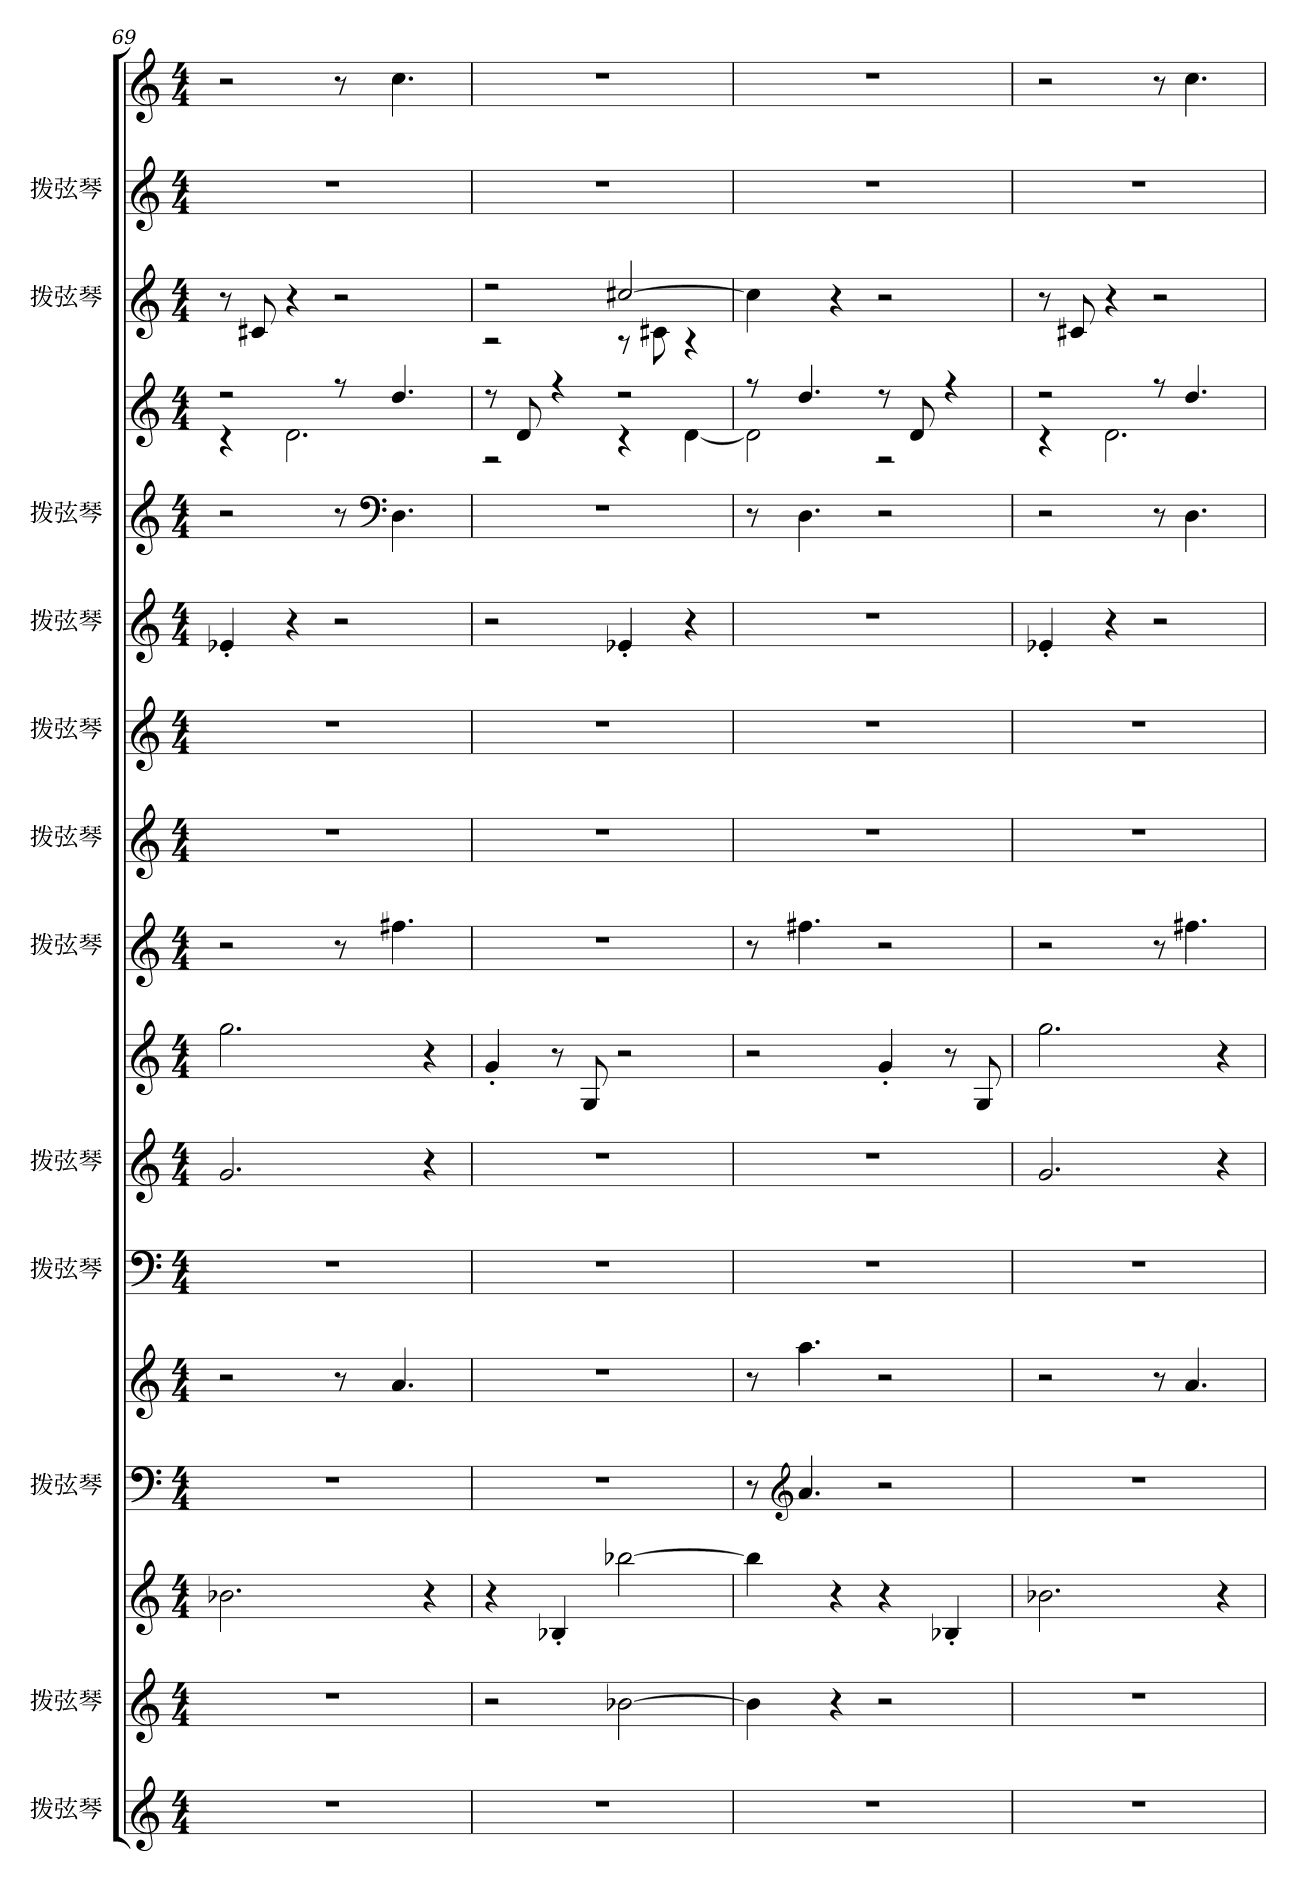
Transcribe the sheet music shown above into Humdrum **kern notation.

**kern	**kern	**kern	**kern	**kern	**kern	**kern	**kern	**kern	**kern	**kern	**kern	**kern	**kern	**kern	**kern	**kern
*part12	*part11	*part11	*part10	*part10	*part9	*part8	*part8	*part7	*part6	*part5	*part4	*part3	*part3	*part2	*part1	*part1
*staff17	*staff16	*staff15	*staff14	*staff13	*staff12	*staff11	*staff10	*staff9	*staff8	*staff7	*staff6	*staff5	*staff4	*staff3	*staff2	*staff1
*I"拨弦琴	*I"拨弦琴	*	*I"拨弦琴	*	*I"拨弦琴	*I"拨弦琴	*	*I"拨弦琴	*I"拨弦琴	*I"拨弦琴	*I"拨弦琴	*I"拨弦琴	*	*I"拨弦琴	*I"拨弦琴	*
*clefG2	*clefG2	*clefG2	*clefF4	*clefG2	*clefF4	*clefG2	*clefG2	*clefG2	*clefG2	*clefG2	*clefG2	*clefG2	*clefG2	*clefG2	*clefG2	*clefG2
*k[]	*k[]	*k[]	*k[]	*k[]	*k[]	*k[]	*k[]	*k[]	*k[]	*k[]	*k[]	*k[]	*k[]	*k[]	*k[]	*k[]
*M4/4	*M4/4	*M4/4	*M4/4	*M4/4	*M4/4	*M4/4	*M4/4	*M4/4	*M4/4	*M4/4	*M4/4	*M4/4	*M4/4	*M4/4	*M4/4	*M4/4
=69	=69	=69	=69	=69	=69	=69	=69	=69	=69	=69	=69	=69	=69	=69	=69	=69
*	*	*	*	*	*	*	*	*	*	*	*	*	*^	*	*	*
1r	1r	2.b-X\	1r	2r	1r	2.g/	2.gg\	2r	1r	1r	4e-X'/	2r	2r	4r	8r	1r	2r
.	.	.	.	.	.	.	.	.	.	.	.	.	.	.	8c#X/	.	.
.	.	.	.	.	.	.	.	.	.	.	4r	.	.	2.d\	4r	.	.
.	.	.	.	8r	.	.	.	8r	.	.	2r	8r	8r	.	2r	.	8r
*	*	*	*	*	*	*	*	*	*	*	*	*clefF4	*	*	*	*	*
.	.	.	.	4.a/	.	.	.	4.ff#X\	.	.	.	4.D\	4.dd/	.	.	.	4.cc\
.	.	4r	.	.	.	4r	4r	.	.	.	.	.	.	.	.	.	.
=70	=70	=70	=70	=70	=70	=70	=70	=70	=70	=70	=70	=70	=70	=70	=70	=70	=70
*	*	*	*	*	*	*	*	*	*	*	*	*	*	*	*^	*	*
1r	2r	4r	1r	1r	1r	1r	4g'/	1r	1r	1r	2r	1r	8r	2r	2r	2r	1r	1r
.	.	.	.	.	.	.	.	.	.	.	.	.	8d/	.	.	.	.	.
.	.	4B-X'/	.	.	.	.	8r	.	.	.	.	.	4r	.	.	.	.	.
.	.	.	.	.	.	.	8G/	.	.	.	.	.	.	.	.	.	.	.
.	[2b-X\	[2bb-X\	.	.	.	.	2r	.	.	.	4e-X'/	.	2r	4r	[2cc#X/	8r	.	.
.	.	.	.	.	.	.	.	.	.	.	.	.	.	.	.	8c#X\	.	.
.	.	.	.	.	.	.	.	.	.	.	4r	.	.	[4d\	.	4r	.	.
*	*	*	*	*	*	*	*	*	*	*	*	*	*	*	*v	*v	*	*
!!LO:PB:g=z
=71	=71	=71	=71	=71	=71	=71	=71	=71	=71	=71	=71	=71	=71	=71	=71	=71	=71
1r	4b-\]	4bb-\]	8r	8r	1r	1r	2r	8r	1r	1r	1r	8r	8r	2d\]	4cc#\]	1r	1r
*	*	*	*clefG2	*	*	*	*	*	*	*	*	*	*	*	*	*	*
.	.	.	4.a/	4.aa\	.	.	.	4.ff#X\	.	.	.	4.D\	4.dd/	.	.	.	.
.	4r	4r	.	.	.	.	.	.	.	.	.	.	.	.	4r	.	.
.	2r	4r	2r	2r	.	.	4g'/	2r	.	.	.	2r	8r	2r	2r	.	.
.	.	.	.	.	.	.	.	.	.	.	.	.	8d/	.	.	.	.
.	.	4B-X'/	.	.	.	.	8r	.	.	.	.	.	4r	.	.	.	.
.	.	.	.	.	.	.	8G/	.	.	.	.	.	.	.	.	.	.
=72	=72	=72	=72	=72	=72	=72	=72	=72	=72	=72	=72	=72	=72	=72	=72	=72	=72
1r	1r	2.b-X\	1r	2r	1r	2.g/	2.gg\	2r	1r	1r	4e-X'/	2r	2r	4r	8r	1r	2r
.	.	.	.	.	.	.	.	.	.	.	.	.	.	.	8c#X/	.	.
.	.	.	.	.	.	.	.	.	.	.	4r	.	.	2.d\	4r	.	.
.	.	.	.	8r	.	.	.	8r	.	.	2r	8r	8r	.	2r	.	8r
.	.	.	.	4.a/	.	.	.	4.ff#X\	.	.	.	4.D\	4.dd/	.	.	.	4.cc\
.	.	4r	.	.	.	4r	4r	.	.	.	.	.	.	.	.	.	.
*	*	*	*	*	*	*	*	*	*	*	*	*	*v	*v	*	*	*
=	=	=	=	=	=	=	=	=	=	=	=	=	=	=	=	=
*-	*-	*-	*-	*-	*-	*-	*-	*-	*-	*-	*-	*-	*-	*-	*-	*-
